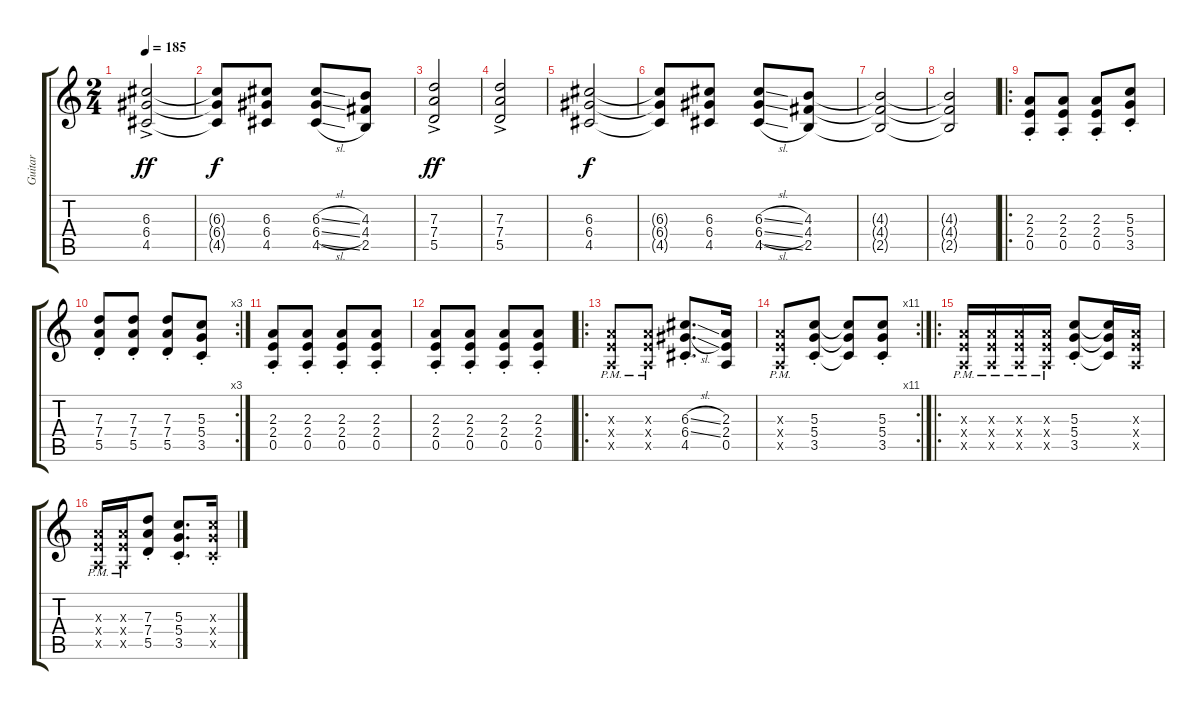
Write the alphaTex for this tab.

\track ("Guitar" "Guitar") {instrument overdrivenguitar}
\staff {score tabs}
\tuning (E4 B3 G3 D3 A2 E2) {hide}
\ts (2 4)
\tempo 185
\clef g2
\ks c
(6.3 6.4 4.5{ac}).2{dy ff} |
(6.3{t} 6.4{t} 4.5{t}).8{dy f} (6.3 6.4 4.5).8 (6.3{sl} 6.4{sl} 4.5{sl}).8 (4.3 4.4 2.5).8 |
(7.3{ac} 7.4{ac} 5.5{ac}).2{dy ff} |
(7.3{ac} 7.4{ac} 5.5{ac}).2 |
(6.3 6.4 4.5).2{dy f} |
(6.3{t} 6.4{t} 4.5{t}).8 (6.3 6.4 4.5).8 (6.3{sl} 6.4{sl} 4.5{sl}).8 (4.3 4.4 2.5).8 |
(4.3{t} 4.4{t} 2.5{t}).2 |
(4.3{t} 4.4{t} 2.5{t}).2 |
\ro
(2.3{st} 2.4{st} 0.5{st}).8 (2.3{st} 2.4{st} 0.5{st}).8 (2.3{st} 2.4{st} 0.5{st}).8 (5.3{st} 5.4{st} 3.5{st}).8 |
\rc 3
(7.3{st} 7.4{st} 5.5{st}).8 (7.3{st} 7.4{st} 5.5{st}).8 (7.3{st} 7.4{st} 5.5{st}).8 (5.3{st} 5.4{st} 3.5{st}).8 |
(2.3{st} 2.4{st} 0.5{st}).8 (2.3{st} 2.4{st} 0.5{st}).8 (2.3{st} 2.4{st} 0.5{st}).8 (2.3{st} 2.4{st} 0.5{st}).8 |
(2.3{st} 2.4{st} 0.5{st}).8 (2.3{st} 2.4{st} 0.5{st}).8 (2.3{st} 2.4{st} 0.5{st}).8 (2.3{st} 2.4{st} 0.5{st}).8 |
\ro
(2.3{pm x} 2.4{pm x} 0.5{pm x}).8 (2.3{pm x} 2.4{pm x} 0.5{pm x}).8 (6.3{sl st} 6.4{sl st} 4.5).8{d} (2.3 2.4 0.5).16 |
\rc 11
(2.3{pm x} 2.4{pm x} 0.5{pm x}).8 (5.3{st} 5.4{st} 3.5).8 (5.3{t} 5.4{t} 3.5{t}).8 (5.3{st} 5.4{st} 3.5).8 |
\ro
(2.3{pm x} 2.4{pm x} 0.5{pm x}).16 (2.3{pm x} 2.4{pm x} 0.5{pm x}).16 (2.3{pm x} 2.4{pm x} 0.5{pm x}).16 (2.3{pm x} 2.4{pm x} 0.5{pm x}).16 (5.3{st} 5.4{st} 3.5{st}).8 (5.3{t} 5.4{t} 3.5{t}).16 (2.3{x} 2.4{x} 0.5{x}).16 |
(2.3{pm x} 2.4{pm x} 0.5{pm x}).16 (2.3{pm x} 2.4{pm x} 0.5{pm x}).16 (7.3{st} 7.4{st} 5.5).8 (5.3{st} 5.4{st} 3.5{st}).8{d} (5.3{st x} 5.4{st x} 3.5{st x}).16
